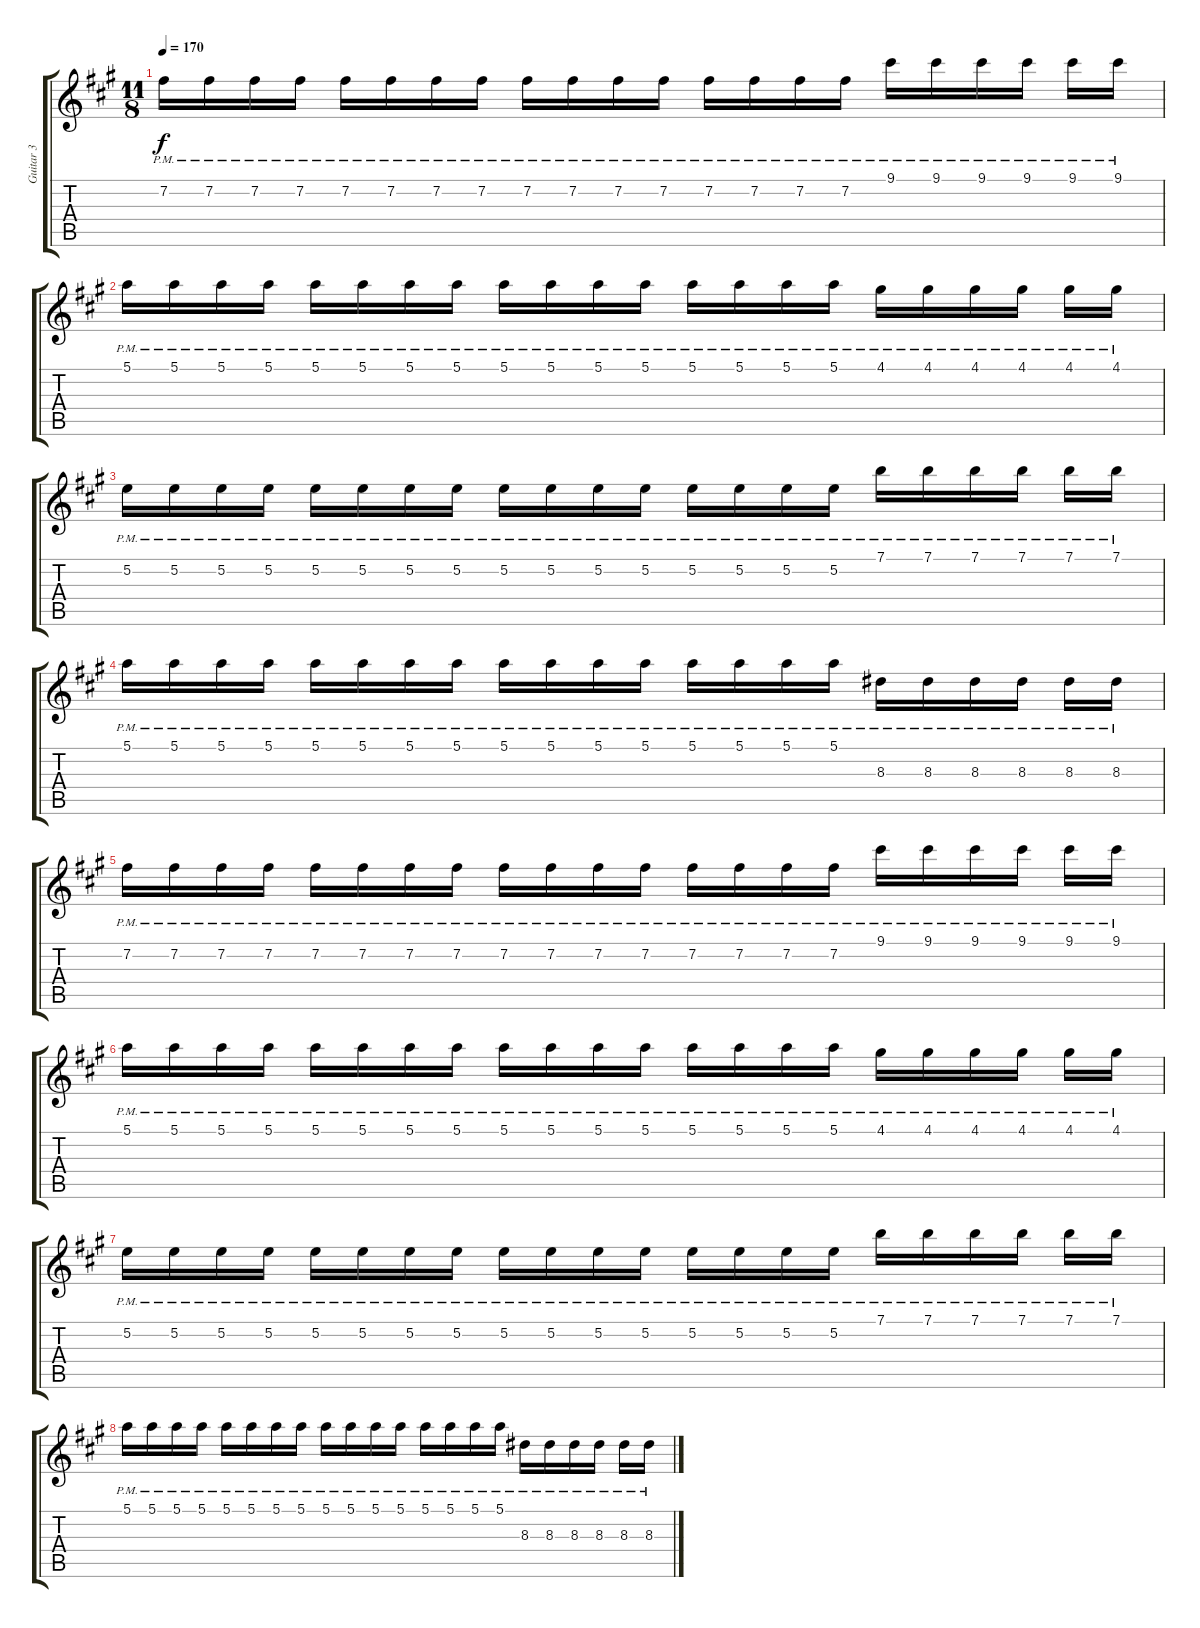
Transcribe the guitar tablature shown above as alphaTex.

\track ("Guitar 3" "Guitar 3") {instrument electricguitarjazz}
\staff {score tabs}
\tuning (E4 B3 G3 D3 A2 E2) {hide}
\ts (11 8)
\tempo 170
\clef g2
\ks f#minor
7.2{pm}.16{dy f} 7.2{pm}.16 7.2{pm}.16 7.2{pm}.16 7.2{pm}.16 7.2{pm}.16 7.2{pm}.16 7.2{pm}.16 7.2{pm}.16 7.2{pm}.16 7.2{pm}.16 7.2{pm}.16 7.2{pm}.16 7.2{pm}.16 7.2{pm}.16 7.2{pm}.16 9.1{pm}.16 9.1{pm}.16 9.1{pm}.16 9.1{pm}.16 9.1{pm}.16 9.1{pm}.16 |
5.1{pm}.16 5.1{pm}.16 5.1{pm}.16 5.1{pm}.16 5.1{pm}.16 5.1{pm}.16 5.1{pm}.16 5.1{pm}.16 5.1{pm}.16 5.1{pm}.16 5.1{pm}.16 5.1{pm}.16 5.1{pm}.16 5.1{pm}.16 5.1{pm}.16 5.1{pm}.16 4.1{pm}.16 4.1{pm}.16 4.1{pm}.16 4.1{pm}.16 4.1{pm}.16 4.1{pm}.16 |
5.2{pm}.16 5.2{pm}.16 5.2{pm}.16 5.2{pm}.16 5.2{pm}.16 5.2{pm}.16 5.2{pm}.16 5.2{pm}.16 5.2{pm}.16 5.2{pm}.16 5.2{pm}.16 5.2{pm}.16 5.2{pm}.16 5.2{pm}.16 5.2{pm}.16 5.2{pm}.16 7.1{pm}.16 7.1{pm}.16 7.1{pm}.16 7.1{pm}.16 7.1{pm}.16 7.1{pm}.16 |
5.1{pm}.16 5.1{pm}.16 5.1{pm}.16 5.1{pm}.16 5.1{pm}.16 5.1{pm}.16 5.1{pm}.16 5.1{pm}.16 5.1{pm}.16 5.1{pm}.16 5.1{pm}.16 5.1{pm}.16 5.1{pm}.16 5.1{pm}.16 5.1{pm}.16 5.1{pm}.16 8.3{pm}.16 8.3{pm}.16 8.3{pm}.16 8.3{pm}.16 8.3{pm}.16 8.3{pm}.16 |
7.2{pm}.16 7.2{pm}.16 7.2{pm}.16 7.2{pm}.16 7.2{pm}.16 7.2{pm}.16 7.2{pm}.16 7.2{pm}.16 7.2{pm}.16 7.2{pm}.16 7.2{pm}.16 7.2{pm}.16 7.2{pm}.16 7.2{pm}.16 7.2{pm}.16 7.2{pm}.16 9.1{pm}.16 9.1{pm}.16 9.1{pm}.16 9.1{pm}.16 9.1{pm}.16 9.1{pm}.16 |
5.1{pm}.16 5.1{pm}.16 5.1{pm}.16 5.1{pm}.16 5.1{pm}.16 5.1{pm}.16 5.1{pm}.16 5.1{pm}.16 5.1{pm}.16 5.1{pm}.16 5.1{pm}.16 5.1{pm}.16 5.1{pm}.16 5.1{pm}.16 5.1{pm}.16 5.1{pm}.16 4.1{pm}.16 4.1{pm}.16 4.1{pm}.16 4.1{pm}.16 4.1{pm}.16 4.1{pm}.16 |
5.2{pm}.16 5.2{pm}.16 5.2{pm}.16 5.2{pm}.16 5.2{pm}.16 5.2{pm}.16 5.2{pm}.16 5.2{pm}.16 5.2{pm}.16 5.2{pm}.16 5.2{pm}.16 5.2{pm}.16 5.2{pm}.16 5.2{pm}.16 5.2{pm}.16 5.2{pm}.16 7.1{pm}.16 7.1{pm}.16 7.1{pm}.16 7.1{pm}.16 7.1{pm}.16 7.1{pm}.16 |
5.1{pm}.16 5.1{pm}.16 5.1{pm}.16 5.1{pm}.16 5.1{pm}.16 5.1{pm}.16 5.1{pm}.16 5.1{pm}.16 5.1{pm}.16 5.1{pm}.16 5.1{pm}.16 5.1{pm}.16 5.1{pm}.16 5.1{pm}.16 5.1{pm}.16 5.1{pm}.16 8.3{pm}.16 8.3{pm}.16 8.3{pm}.16 8.3{pm}.16 8.3{pm}.16 8.3{pm}.16
